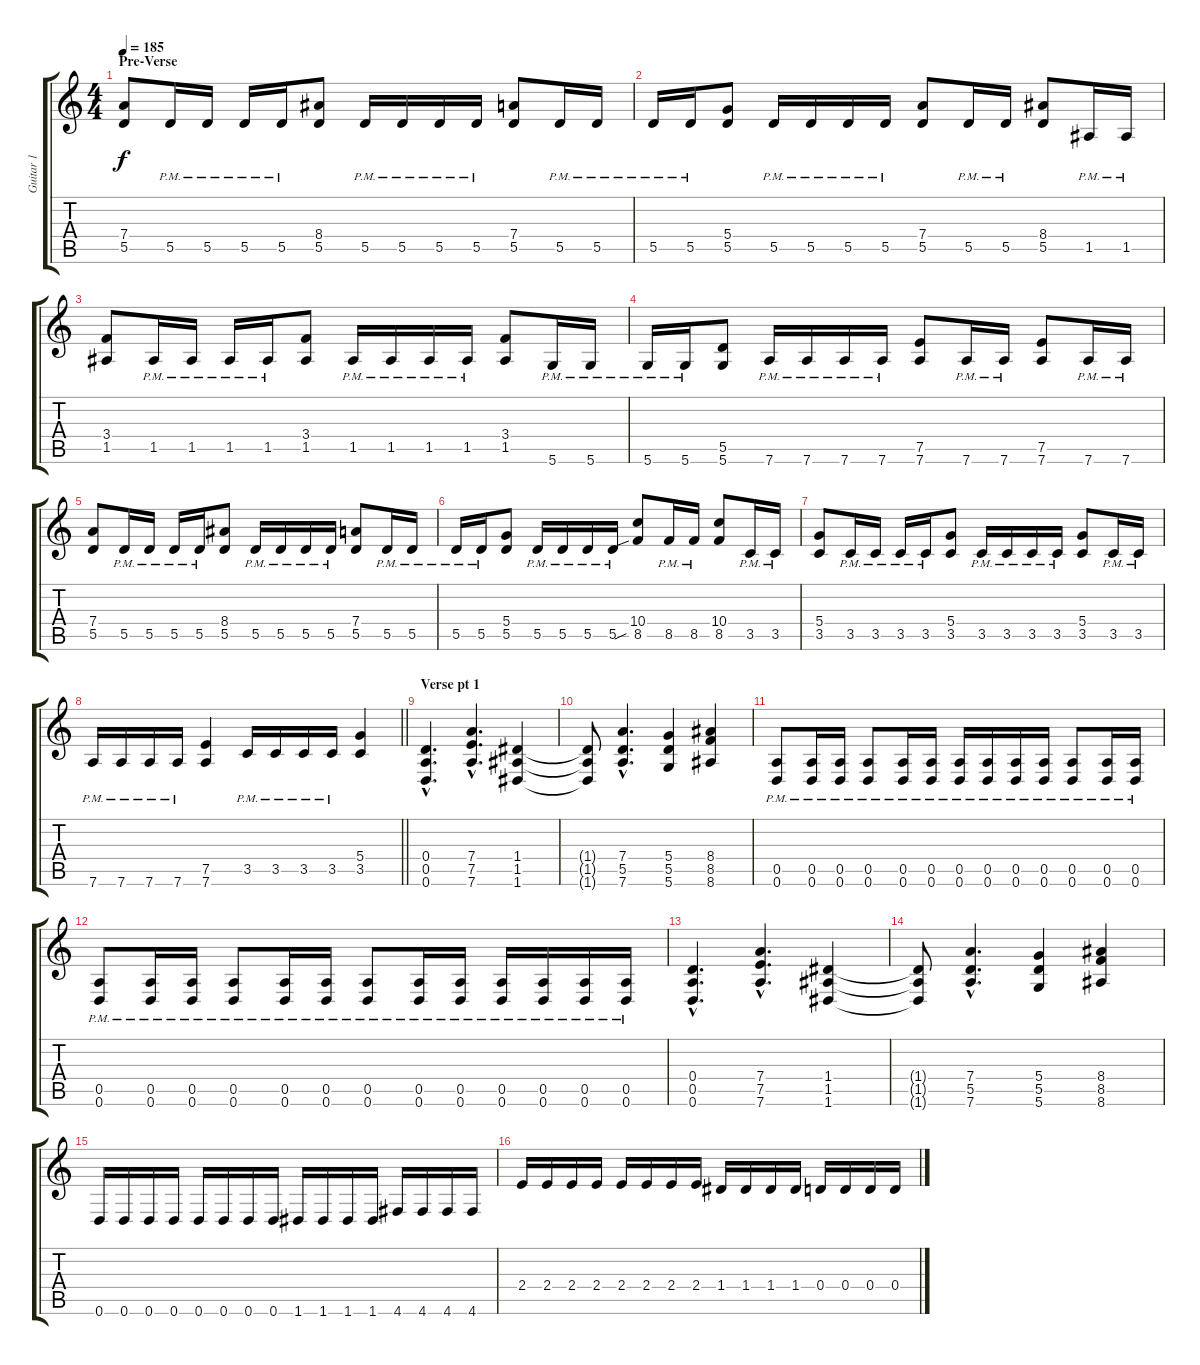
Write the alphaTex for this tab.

\track ("Guitar 1" "Guitar 1") {instrument overdrivenguitar}
\staff {score tabs}
\tuning (E4 B3 G3 D3 A2 D2) {hide}
\ts (4 4)
\section ("" "Pre-Verse")
\tempo 185
\clef g2
\ks c
(7.4 5.5).8{dy f} 5.5{pm}.16 5.5{pm}.16 5.5{pm}.16 5.5{pm}.16 (8.4 5.5).8 5.5{pm}.16 5.5{pm}.16 5.5{pm}.16 5.5{pm}.16 (7.4 5.5).8 5.5{pm}.16 5.5{pm}.16 |
5.5{pm}.16 5.5{pm}.16 (5.4 5.5).8 5.5{pm}.16 5.5{pm}.16 5.5{pm}.16 5.5{pm}.16 (7.4 5.5).8 5.5{pm}.16 5.5{pm}.16 (8.4 5.5).8 1.5{pm}.16 1.5{pm}.16 |
(3.4 1.5).8 1.5{pm}.16 1.5{pm}.16 1.5{pm}.16 1.5{pm}.16 (3.4 1.5).8 1.5{pm}.16 1.5{pm}.16 1.5{pm}.16 1.5{pm}.16 (3.4 1.5).8 5.6{pm}.16 5.6{pm}.16 |
5.6{pm}.16 5.6{pm}.16 (5.5 5.6).8 7.6{pm}.16 7.6{pm}.16 7.6{pm}.16 7.6{pm}.16 (7.5 7.6).8 7.6{pm}.16 7.6{pm}.16 (7.5 7.6).8 7.6{pm}.16 7.6{pm}.16 |
(7.4 5.5).8 5.5{pm}.16 5.5{pm}.16 5.5{pm}.16 5.5{pm}.16 (8.4 5.5).8 5.5{pm}.16 5.5{pm}.16 5.5{pm}.16 5.5{pm}.16 (7.4 5.5).8 5.5{pm}.16 5.5{pm}.16 |
5.5{pm}.16 5.5{pm}.16 (5.4 5.5).8 5.5{pm}.16 5.5{pm}.16 5.5{pm}.16 5.5{pm}.16 (10.4 8.5{sib}).8 8.5{pm}.16 8.5{pm}.16 (10.4 8.5).8 3.5{pm}.16 3.5{pm}.16 |
(5.4 3.5).8 3.5{pm}.16 3.5{pm}.16 3.5{pm}.16 3.5{pm}.16 (5.4 3.5).8 3.5{pm}.16 3.5{pm}.16 3.5{pm}.16 3.5{pm}.16 (5.4 3.5).8 3.5{pm}.16 3.5{pm}.16 |
\barLineRight lightlight
7.6{pm}.16 7.6{pm}.16 7.6{pm}.16 7.6{pm}.16 (7.5 7.6).4 3.5{pm}.16 3.5{pm}.16 3.5{pm}.16 3.5{pm}.16 (5.4 3.5).4 |
\section ("" "Verse pt 1")
(0.4{hac} 0.5{hac} 0.6{hac}).4{d} (7.4{hac} 7.5{hac} 7.6{hac}).4{d} (1.4 1.5 1.6).4 |
(1.4{t} 1.5{t} 1.6{t}).8 (7.4{hac} 5.5{hac} 7.6{hac}).4{d} (5.4 5.5 5.6).4 (8.4 8.5 8.6).4 |
(0.5{pm} 0.6{pm}).8 (0.5{pm} 0.6{pm}).16 (0.5{pm} 0.6{pm}).16 (0.5{pm} 0.6{pm}).8 (0.5{pm} 0.6{pm}).16 (0.5{pm} 0.6{pm}).16 (0.5{pm} 0.6{pm}).16 (0.5{pm} 0.6{pm}).16 (0.5{pm} 0.6{pm}).16 (0.5{pm} 0.6{pm}).16 (0.5{pm} 0.6{pm}).8 (0.5{pm} 0.6{pm}).16 (0.5{pm} 0.6{pm}).16 |
(0.5{pm} 0.6{pm}).8 (0.5{pm} 0.6{pm}).16 (0.5{pm} 0.6{pm}).16 (0.5{pm} 0.6{pm}).8 (0.5{pm} 0.6{pm}).16 (0.5{pm} 0.6{pm}).16 (0.5{pm} 0.6{pm}).8 (0.5{pm} 0.6{pm}).16 (0.5{pm} 0.6{pm}).16 (0.5{pm} 0.6{pm}).16 (0.5{pm} 0.6{pm}).16 (0.5{pm} 0.6{pm}).16 (0.5{pm} 0.6{pm}).16 |
(0.4{hac} 0.5{hac} 0.6{hac}).4{d} (7.4{hac} 7.5{hac} 7.6{hac}).4{d} (1.4 1.5 1.6).4 |
(1.4{t} 1.5{t} 1.6{t}).8 (7.4{hac} 5.5{hac} 7.6{hac}).4{d} (5.4 5.5 5.6).4 (8.4 8.5 8.6).4 |
0.6.16 0.6.16 0.6.16 0.6.16 0.6.16 0.6.16 0.6.16 0.6.16 1.6.16 1.6.16 1.6.16 1.6.16 4.6.16 4.6.16 4.6.16 4.6.16 |
2.4.16 2.4.16 2.4.16 2.4.16 2.4.16 2.4.16 2.4.16 2.4.16 1.4.16 1.4.16 1.4.16 1.4.16 0.4.16 0.4.16 0.4.16 0.4.16
